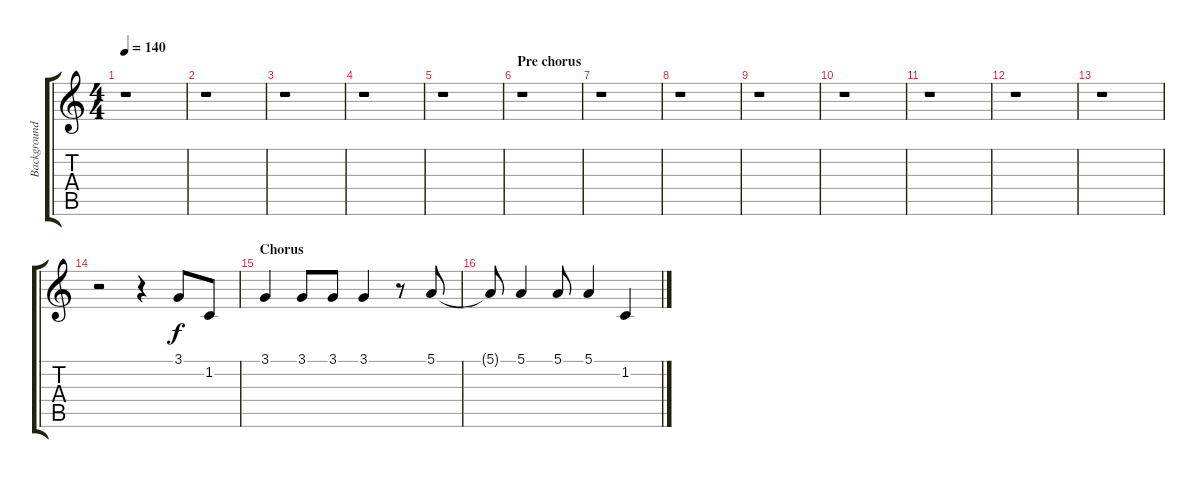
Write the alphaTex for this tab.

\track ("Background Vocals" "Background") {instrument synthvoice}
\staff {score tabs}
\tuning (E4 B3 G3 D3 A2 E2) {hide}
\ts (4 4)
\tempo 140
\clef g2
\ks c
r.1{dy f} |
r.1 |
r.1 |
r.1 |
r.1 |
\section ("" "Pre chorus")
r.1 |
r.1 |
r.1 |
r.1 |
r.1 |
r.1 |
r.1 |
r.1 |
r.2 r.4 3.1.8 1.2.8 |
\section ("" "Chorus")
3.1.4 3.1.8 3.1.8 3.1.4 r.8 5.1.8 |
5.1{t}.8 5.1.4 5.1.8 5.1.4 1.2.4
